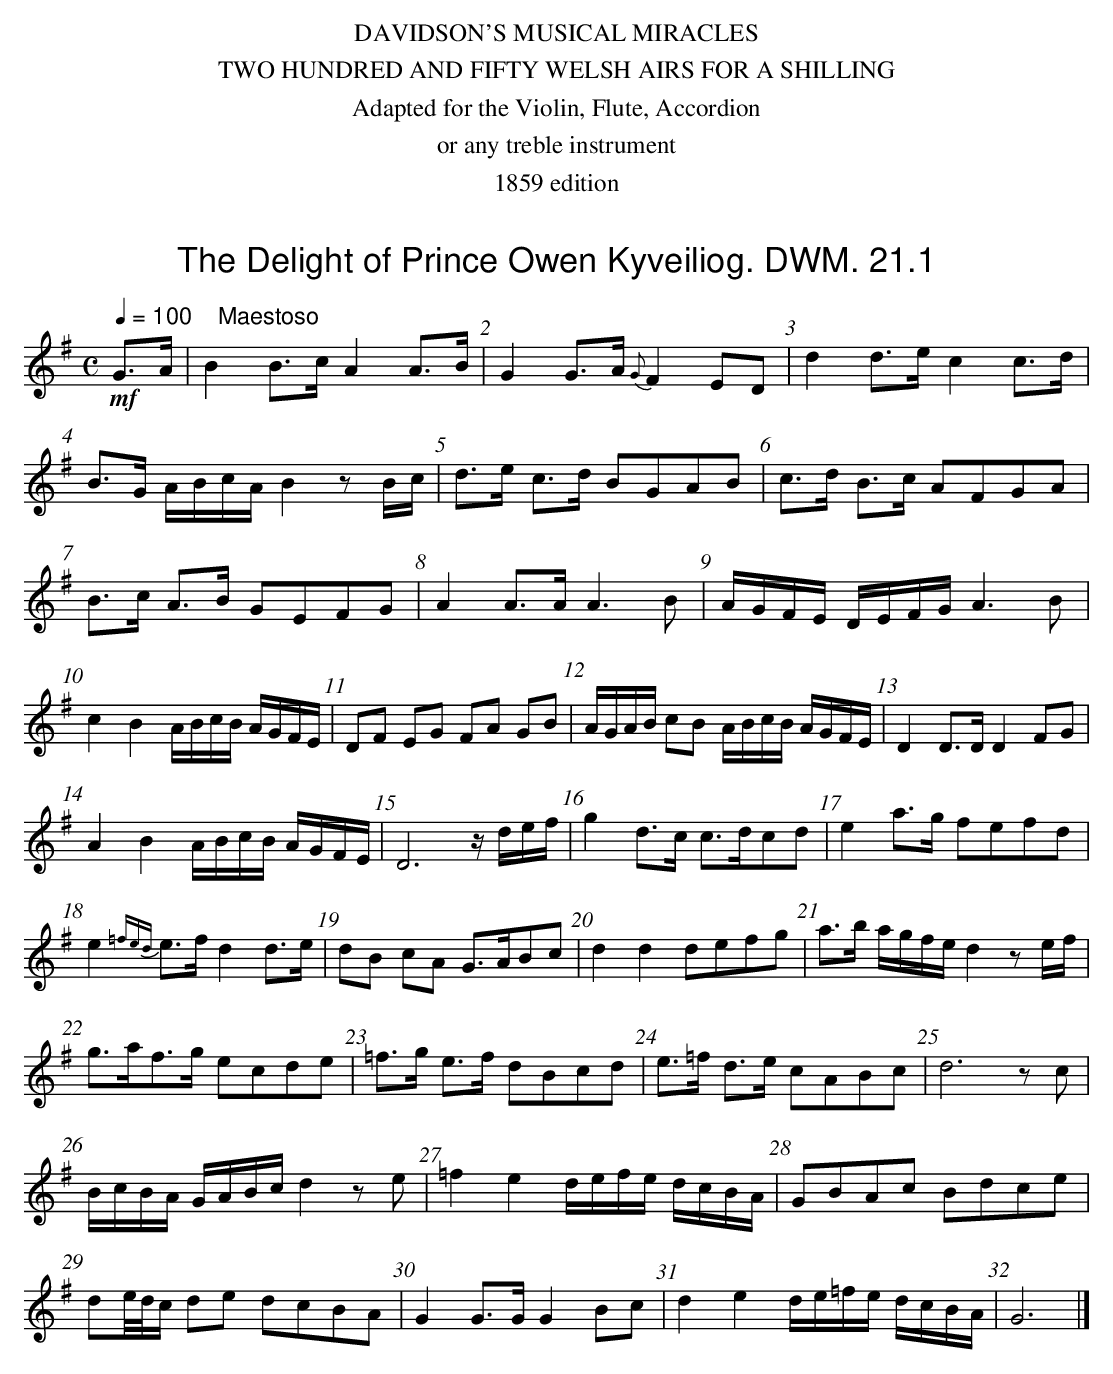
X:1
T:Delight of Prince Owen Kyveiliog. DWM. 21.1, The
M:C
L:1/8
Q:1/4=100 "    Maestoso"
K:G
!mf!G>A|B2 B>c A2 A>B|G2 G>A {G}F2 ED|d2 d>e c2 c>d|
B>G A/B/c/A/ B2 zB/c/|d>e c>d BGAB|c>d B>c AFGA|
B>c A>B GEFG|A2 A>A A3B|A/G/F/E/ D/E/F/G/ A3B|
c2B2 A/B/c/B/ A/G/F/E/|DF EG FA GB|\\
A/G/A/B/ cB A/B/c/B/ A/G/F/E/|D2 D>D D2 FG|
A2B2 A/B/c/B/ A/G/F/E/|D6 z/d/e/f/|g2 d>c c>dcd|e2 a>g fefd|
e2{=fed}e>f d2 d>e|dB cA G>ABc|d2d2 defg|a>b a/g/f/e/ d2 ze/f/|
g>af>g ecde|=f>g e>f dBcd|e>=f d>e cABc|d6 zc|
B/c/B/A/ G/A/B/c/ d2 ze|=f2e2d/e/f/e/ d/c/B/A/|GBAc Bdce|
de//d//c/ de dcBA|G2 G>G G2 Bc|d2e2 d/e/=f/e/ d/c/B/A/|G6|]
